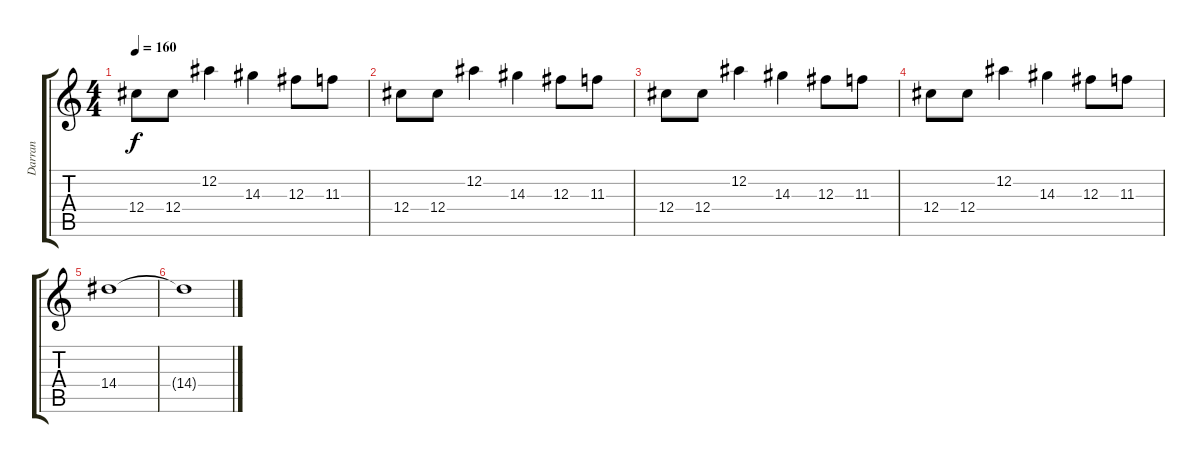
\track ("Darran" "Darran") {instrument distortionguitar}
\staff {score tabs}
\tuning (Eb4 Bb3 Gb3 Db3 Ab2 Db2) {hide}
\ts (4 4)
\tempo 160
\clef g2
\ks c
12.4.8{dy f} 12.4.8 12.2.4 14.3.4 12.3.8 11.3.8 |
12.4.8 12.4.8 12.2.4 14.3.4 12.3.8 11.3.8 |
12.4.8 12.4.8 12.2.4 14.3.4 12.3.8 11.3.8 |
12.4.8 12.4.8 12.2.4 14.3.4 12.3.8 11.3.8 |
14.4.1 |
14.4{t}.1
